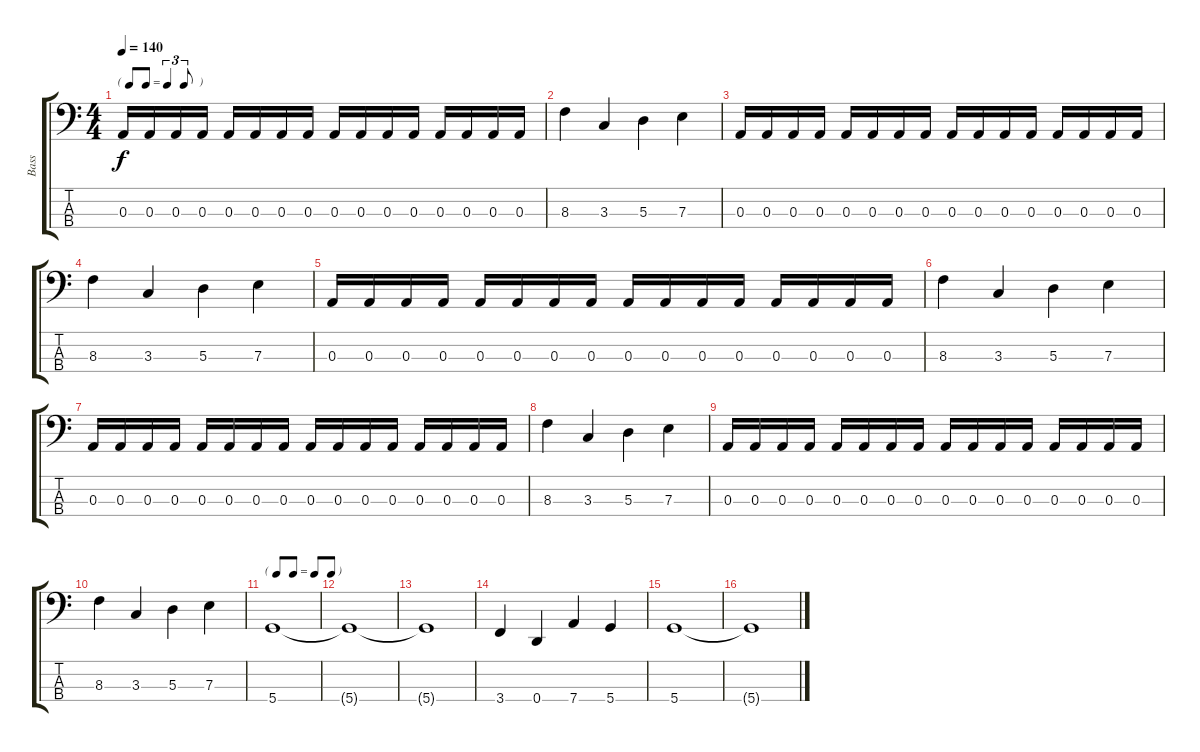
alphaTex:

\track ("Bass" "Bass") {instrument electricbassfinger}
\staff {score tabs}
\tuning (G2 D2 A1 D1) {hide}
\ts (4 4)
\tf triplet8th
\tempo 140
\clef f4
\ks c
0.3.16{dy f} 0.3.16 0.3.16 0.3.16 0.3.16 0.3.16 0.3.16 0.3.16 0.3.16 0.3.16 0.3.16 0.3.16 0.3.16 0.3.16 0.3.16 0.3.16 |
8.3.4 3.3.4 5.3.4 7.3.4 |
0.3.16 0.3.16 0.3.16 0.3.16 0.3.16 0.3.16 0.3.16 0.3.16 0.3.16 0.3.16 0.3.16 0.3.16 0.3.16 0.3.16 0.3.16 0.3.16 |
8.3.4 3.3.4 5.3.4 7.3.4 |
0.3.16 0.3.16 0.3.16 0.3.16 0.3.16 0.3.16 0.3.16 0.3.16 0.3.16 0.3.16 0.3.16 0.3.16 0.3.16 0.3.16 0.3.16 0.3.16 |
8.3.4 3.3.4 5.3.4 7.3.4 |
0.3.16 0.3.16 0.3.16 0.3.16 0.3.16 0.3.16 0.3.16 0.3.16 0.3.16 0.3.16 0.3.16 0.3.16 0.3.16 0.3.16 0.3.16 0.3.16 |
8.3.4 3.3.4 5.3.4 7.3.4 |
0.3.16 0.3.16 0.3.16 0.3.16 0.3.16 0.3.16 0.3.16 0.3.16 0.3.16 0.3.16 0.3.16 0.3.16 0.3.16 0.3.16 0.3.16 0.3.16 |
8.3.4 3.3.4 5.3.4 7.3.4 |
\tf none
5.4.1 |
5.4{t}.1 |
5.4{t}.1 |
3.4.4 0.4.4 7.4.4 5.4.4 |
5.4.1 |
5.4{t}.1
